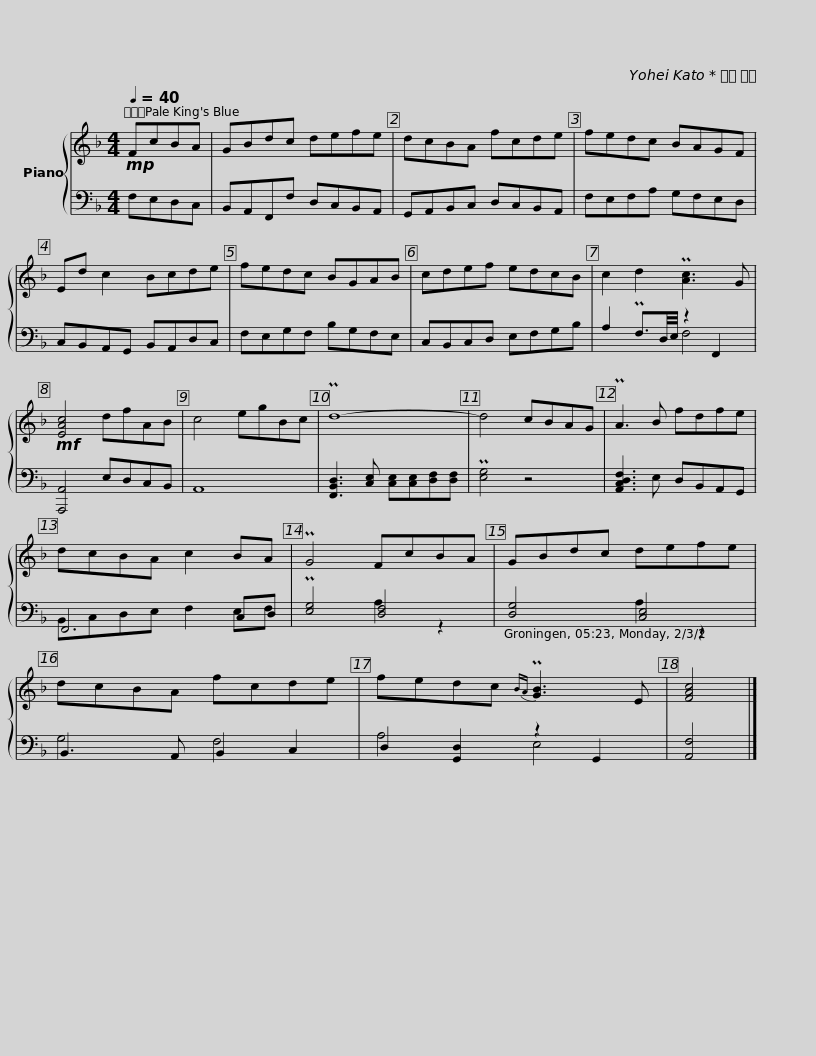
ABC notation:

X:1
%%score { 1 | ( 2 3 ) }
L:1/8
Q:1/4=40
M:4/4
I:linebreak $
K:F
V:1 treble
V:2 bass
V:3 bass
V:1
!mp! FcBA | GBdc defe | dcBA fcde | fedc BAGF | Ed c2 Bcde |$ %5
 fedc BGAB | cdef edcB | c2 d2 P[Ac]3 G |!mf! [EAc]4 dfAB | c4 egBc |$ %10
 Pd8- | d4 cBAG | PA3 B fdfe | dcBA c2 BA | PG4 FcBA |$ %15
 GBdc defe | dcBA fcde | fedc{BA} P[GB]3 E | [FAc]4 |] %19
V:2
 F,E,D,C, | B,,A,,F,,F, D,C,B,,A,, | G,,A,,B,,C, D,C,B,,A,, | F,E,F,A, G,F,E,D, | C,B,,A,,G,, B,,A,,D,C, |$ %5
 F,E,G,F, B,G,F,E, | C,B,,C,D, E,F,G,B, | A,2 PF,3/2D,/4E,/4 z2 F,,2 | [A,,,A,,]4 E,D,C,B,, | A,,8 |$ %10
 [F,,B,,D,]3 [C,E,] [C,E,][C,E,][D,F,][D,F,] | P[E,G,]4 z4 | [A,,C,D,F,]3 E, D,B,,A,,G,, | F,,6 C,D, | P[E,G,]4 [D,F,]4 |$ %15
 [D,G,]4 [C,E,]4 | B,,3 A,, B,,2 C,2 | D,2 [G,,D,]2 z2 G,,2 | [A,,F,]4 |] %19
V:3
 x4 | x8 | x8 | x8 | x8 |$ %5
 x8 | x8 | x4 F,4 | x8 | x8 |$ %10
 x8 | x8 | x8 | B,,C,D,E, F,2 E,F, | x4 A,2 z2 |$ %15
 x4 A,2 z2 | G,4 F,4 | A,4 E,4 | x4 |] %19
